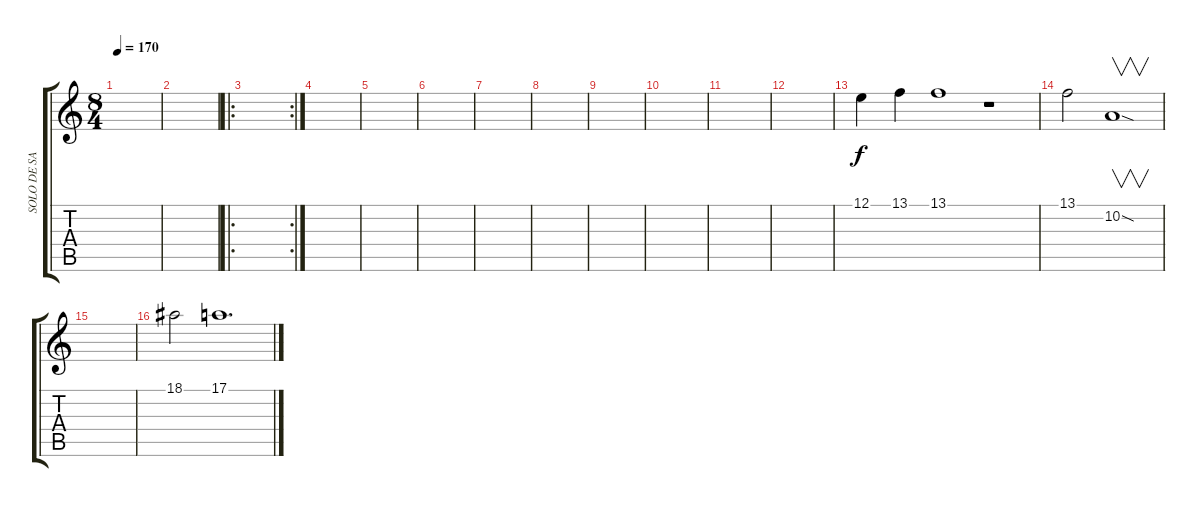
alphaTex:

\track ("SOLO DE SAXOFON" "SOLO DE SA") {instrument harmonica}
\staff {score tabs}
\tuning (E4 B3 G3 D3 A2 E2) {hide}
\ts (8 4)
\tempo 170
\clef g2
\ks c
|
|
\ro
\rc 2
|
|
|
|
|
|
|
|
|
|
12.1.4 13.1.4 13.1.1 r.1 |
13.1.2 10.2{sod}.1{v} |
|
18.1.2 17.1.1{d}
